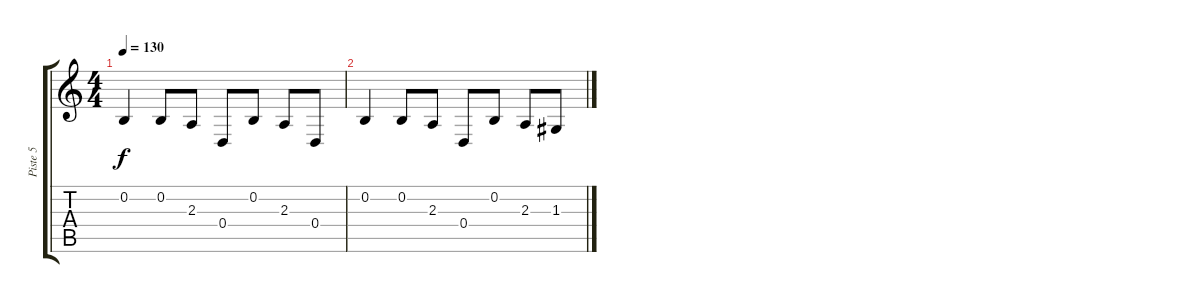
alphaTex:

\track ("Piste 5" "Piste 5") {instrument musicbox}
\staff {score tabs}
\tuning (E4 B3 G3 D3 A2 E2) {hide}
\ts (4 4)
\tempo 130
\clef g2
\ks c
0.2.4{dy f} 0.2.8 2.3.8 0.4.8 0.2.8 2.3.8 0.4.8 |
0.2.4 0.2.8 2.3.8 0.4.8 0.2.8 2.3.8 1.3.8
